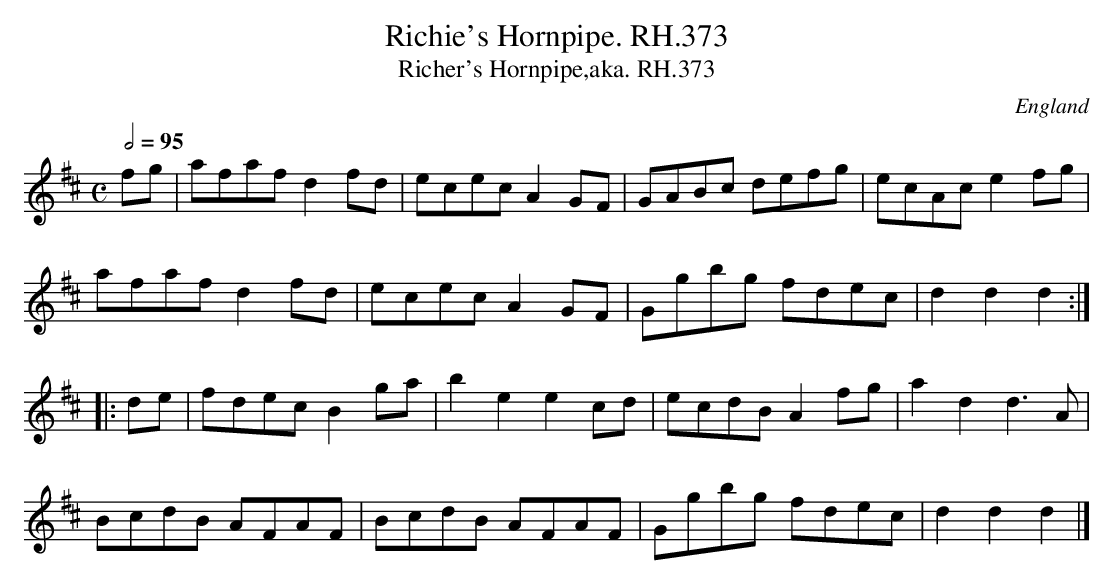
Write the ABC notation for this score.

X:1
T:Richie's Hornpipe. RH.373
T:Richer's Hornpipe,aka. RH.373
L:1/8
M:C
O:England
Q:2/4=95
K:D
fg|afaf d2fd|ecec A2GF|GABc defg|ecAc e2fg|!
afaf d2fd|ecec A2GF|Ggbg fdec|d2d2 d2:|!
|:de|fdec B2ga|b2e2 e2cd|ecdB A2fg|a2d2 d3A|!
BcdB AFAF|BcdB AFAF|Ggbg fdec|d2d2 d2|]
